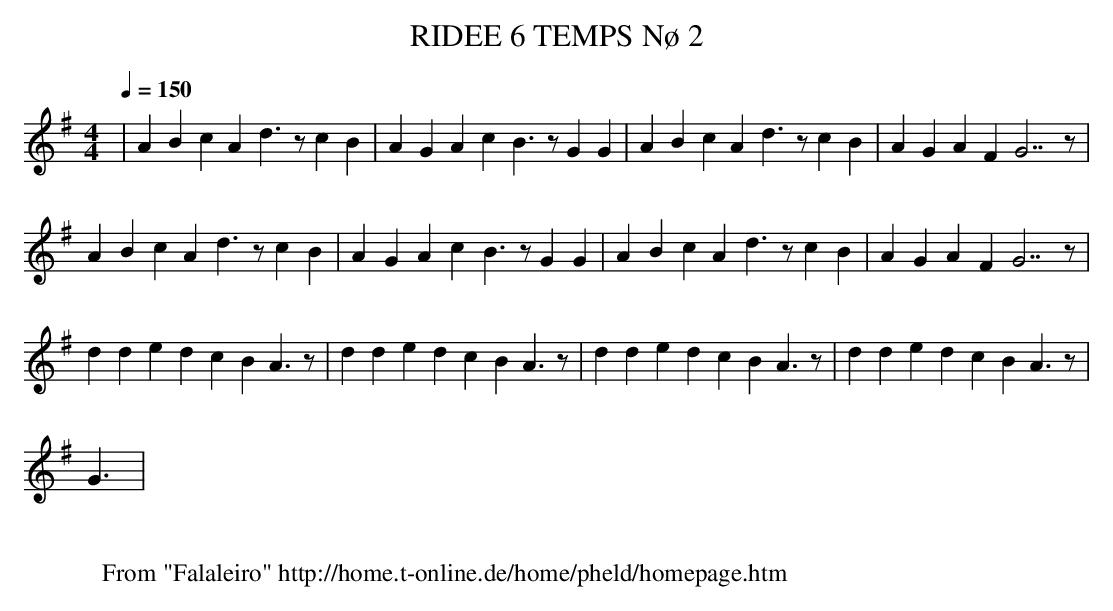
X:1
T:RIDEE 6 TEMPS Nø 2
M:4/4
L:1/4
Q:1/4=150
K:G
|ABcA d3/2 z/2 cB|AGAc B3/2 z/2 GG|ABcA d3/2 z/2 cB|AGAF G7/2 z/2 |
ABcA d3/2 z/2 cB|AGAc B3/2 z/2 GG|ABcA d3/2 z/2 cB|AGAF G7/2 z/2 |
dded cBA3/2 z/2 |dded cBA3/2 z/2 |dded cBA3/2 z/2 |dded cBA3/2 z/2 |
G3/2|
W:
W: From "Falaleiro" http://home.t-online.de/home/pheld/homepage.htm
